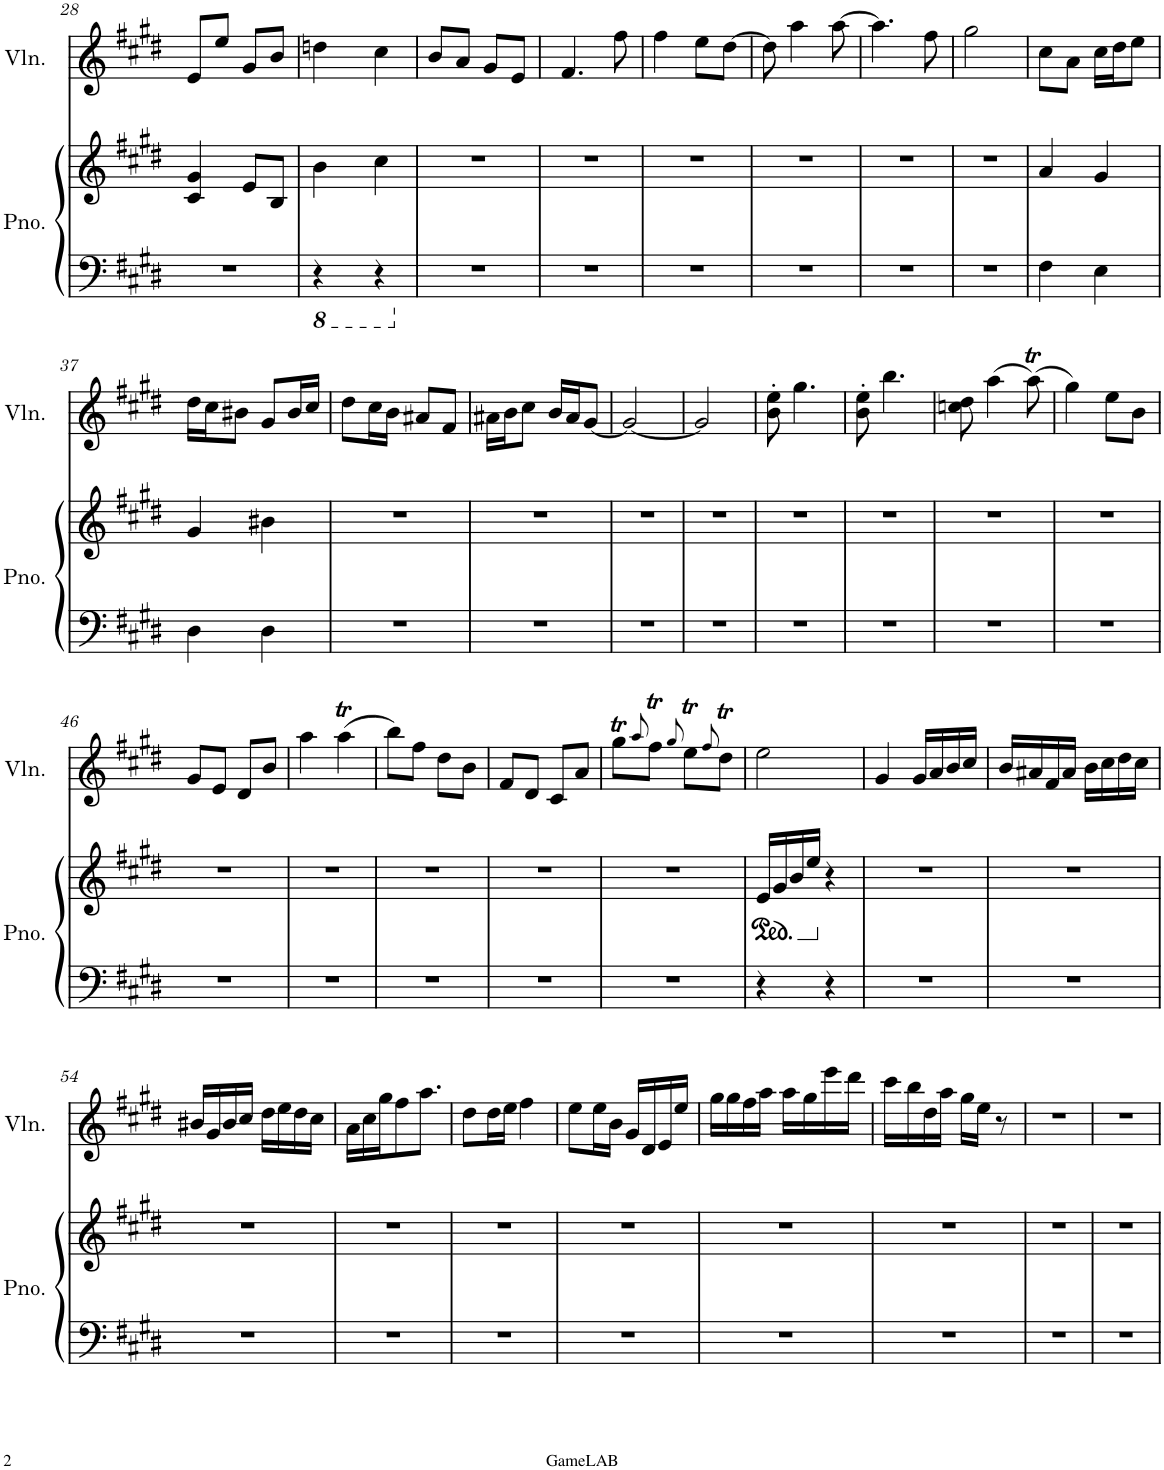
**kern	**kern	**kern
*part2	*part2	*part1
*staff3	*staff2	*staff1
*I"Piano	*	*I"Violin
*I'Pno.	*	*I'Vln.
!!LO:PB:g=z
*clefF4	*clefG2	*clefG2
*k[f#c#g#d#]	*k[f#c#g#d#]	*k[f#c#g#d#]
*M2/4	*M2/4	*M2/4
=28	=28	=28
2r	4c#/ 4g#/	8e/L
.	.	8ee/J
.	8e/L	8g#/L
.	8B/J	8b/J
=29	=29	=29
*8ba	*	*
4r	4b\	4ddn\
4r	4cc#\	4cc#\
=30	=30	=30
*X8ba	*	*
2r	2r	8b/L
.	.	8a/J
.	.	8g#/L
.	.	8e/J
=31	=31	=31
2r	2r	4.f#/
.	.	8ff#\
=32	=32	=32
2r	2r	4ff#\
.	.	8ee\L
.	.	[8dd#\J
=33	=33	=33
2r	2r	8dd#\]
.	.	4aa\
.	.	[8aa\
=34	=34	=34
2r	2r	4.aa\]
.	.	8ff#\
=35	=35	=35
2r	2r	2gg#\
=36	=36	=36
4F#\	4a/	8cc#\L
.	.	8a\J
4E\	4g#/	16cc#\LL
.	.	16dd#\J
.	.	8ee\J
!!LO:LB:g=z
=37	=37	=37
4D#\	4g#/	16dd#\LL
.	.	16cc#\J
.	.	8b#X\J
4D#\	4b#X\	8g#/L
.	.	16b#/L
.	.	16cc#/JJ
=38	=38	=38
2r	2r	8dd#\L
.	.	16cc#\L
.	.	16b\JJ
.	.	8a#X/L
.	.	8f#/J
=39	=39	=39
2r	2r	16a#X\LL
.	.	16b\J
.	.	8cc#\J
.	.	16b/LL
.	.	16a#/J
.	.	[8g#/J
=40	=40	=40
2r	2r	2g#/_
=41	=41	=41
2r	2r	2g#/]
=42	=42	=42
2r	2r	8b\' 8ee\'
.	.	4.gg#\
=43	=43	=43
2r	2r	8b\' 8ee\'
.	.	4.bb\
=44	=44	=44
2r	2r	8ccn\ 8dd#\
.	.	(4aa\
.	.	(8aaT\)
=45	=45	=45
2r	2r	4gg#\)
.	.	8ee\L
.	.	8b\J
!!LO:LB:g=z
=46	=46	=46
2r	2r	8g#/L
.	.	8e/J
.	.	8d#/L
.	.	8b/J
=47	=47	=47
2r	2r	4aa\
.	.	(4aaT\
=48	=48	=48
2r	2r	8bb\L)
.	.	8ff#\J
.	.	8dd#\L
.	.	8b\J
=49	=49	=49
2r	2r	8f#/L
.	.	8d#/J
.	.	8c#/L
.	.	8a/J
=50	=50	=50
2r	2r	8gg#t\L
.	.	8qaa/
.	.	8ff#T\J
.	.	8qgg#/
.	.	8eeT\L
.	.	8qff#/
.	.	8dd#t\J
=51	=51	=51
*	*ped	*
4r	16e/LL	2ee\
.	16g#/	.
.	16b/	.
.	16ee/JJ	.
*	*Xped	*
4r	4r	.
=52	=52	=52
2r	2r	4g#/
.	.	16g#/LL
.	.	16a/
.	.	16b/
.	.	16cc#/JJ
=53	=53	=53
2r	2r	16b/LL
.	.	16a#X/
.	.	16f#/
.	.	16a#/JJ
.	.	16b\LL
.	.	16cc#\
.	.	16dd#\
.	.	16cc#\JJ
!!LO:LB:g=z
=54	=54	=54
2r	2r	16b#X/LL
.	.	16g#/
.	.	16b#/
.	.	16cc#/JJ
.	.	16dd#\LL
.	.	16ee\
.	.	16dd#\
.	.	16cc#\JJ
=55	=55	=55
2r	2r	16a\LL
.	.	16cc#\
.	.	16gg#\J
.	.	8ff#\
.	.	8.aa\J
=56	=56	=56
2r	2r	8dd#\L
.	.	16dd#\L
.	.	16ee\JJ
.	.	4ff#\
=57	=57	=57
2r	2r	8ee\L
.	.	16ee\L
.	.	16b\JJ
.	.	16g#/LL
.	.	16d#/
.	.	16e/
.	.	16ee/JJ
=58	=58	=58
2r	2r	16gg#\LL
.	.	16gg#\
.	.	16ff#\
.	.	16aa\JJ
.	.	16aa\LL
.	.	16gg#\
.	.	16eee\
.	.	16ddd#\JJ
=59	=59	=59
2r	2r	16ccc#\LL
.	.	16bb\
.	.	16dd#\
.	.	16aa\JJ
.	.	16gg#\LL
.	.	16ee\JJ
.	.	8r
=60	=60	=60
2r	2r	2r
=61	=61	=61
2r	2r	2r
=	=	=
*-	*-	*-
